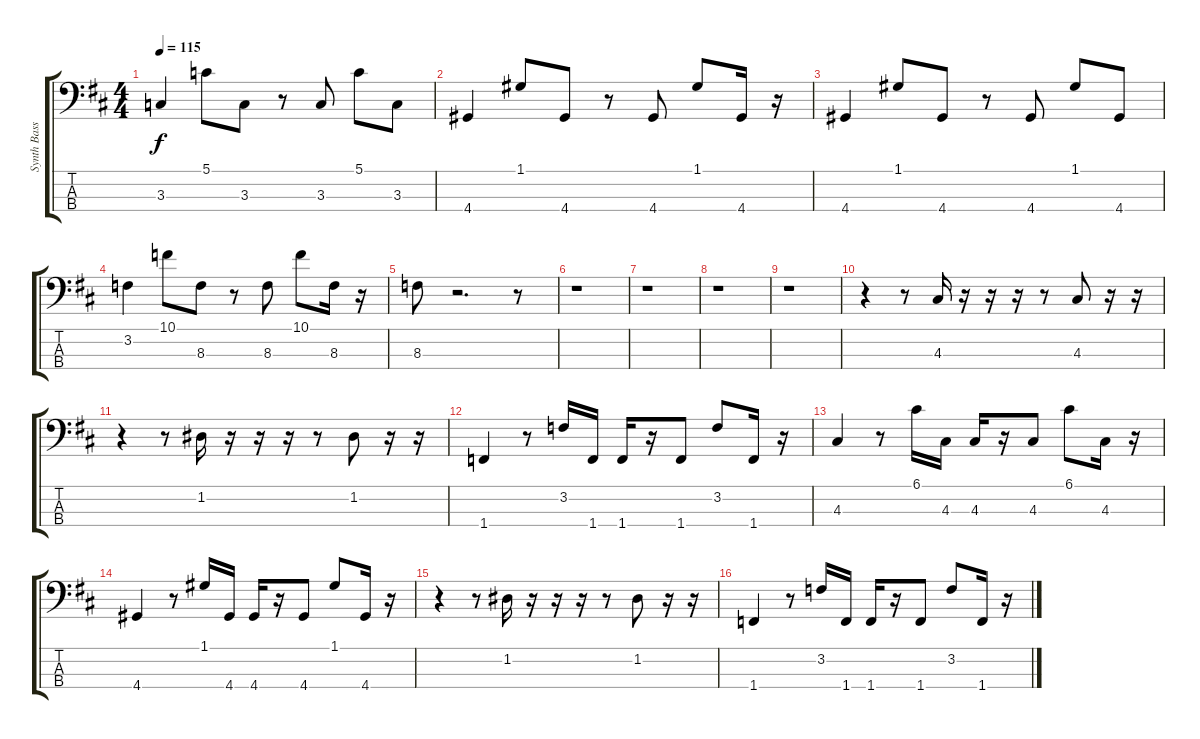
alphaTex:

\track ("Synth Bass" "Synth Bass") {instrument synthbass1}
\staff {score tabs}
\tuning (G2 D2 A1 E1) {hide}
\ts (4 4)
\tempo 115
\clef f4
\ks bminor
3.3.4{dy f} 5.1.8 3.3.8 r.8 3.3.8 5.1.8 3.3.8 |
4.4.4 1.1.8 4.4.8 r.8 4.4.8 1.1.8 4.4.16 r.16 |
4.4.4 1.1.8 4.4.8 r.8 4.4.8 1.1.8 4.4.8 |
3.2.4 10.1.8 8.3.8 r.8 8.3.8 10.1.8 8.3.16 r.16 |
8.3.8 r.2{d} r.8 |
r.1 |
r.1 |
r.1 |
r.1 |
r.4 r.8 4.3.16 r.16 r.16 r.16 r.8 4.3.8 r.16 r.16 |
r.4 r.8 1.2.16 r.16 r.16 r.16 r.8 1.2.8 r.16 r.16 |
1.4.4 r.8 3.2.16 1.4.16 1.4.16 r.16 1.4.8 3.2.8 1.4.16 r.16 |
4.3.4 r.8 6.1.16 4.3.16 4.3.16 r.16 4.3.8 6.1.8 4.3.16 r.16 |
4.4.4 r.8 1.1.16 4.4.16 4.4.16 r.16 4.4.8 1.1.8 4.4.16 r.16 |
r.4 r.8 1.2.16 r.16 r.16 r.16 r.8 1.2.8 r.16 r.16 |
1.4.4 r.8 3.2.16 1.4.16 1.4.16 r.16 1.4.8 3.2.8 1.4.16 r.16
